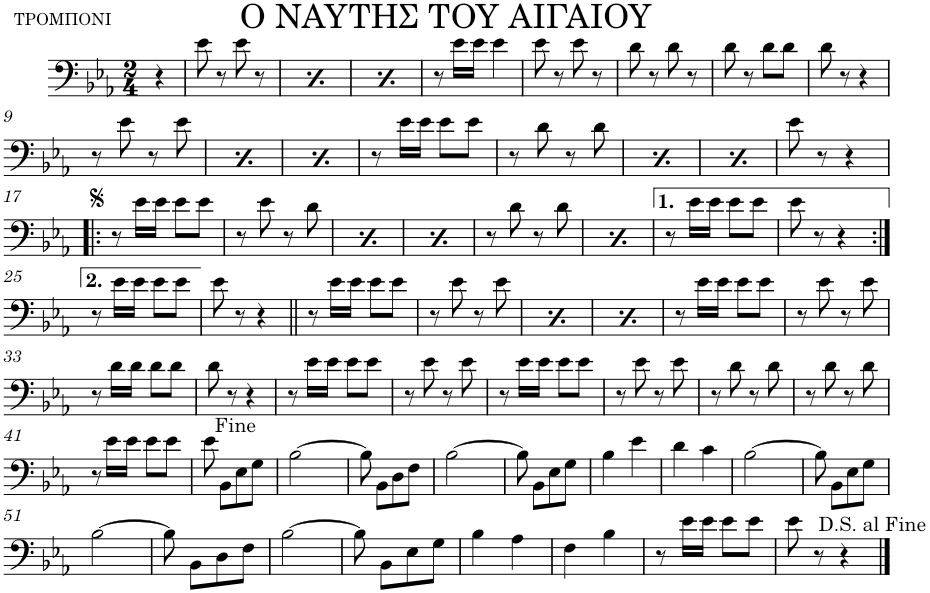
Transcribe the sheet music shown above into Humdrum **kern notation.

**kern
*part1
*staff1
*I"Trombone
*I'Tbn.
*clefF4
*k[b-e-a-]
*M2/4
=
4r
=1
8e-\
8r
8e-\
8r
=2
8e-\
8r
8e-\
8r
=3
8e-\
8r
8e-\
8r
=4
8r
16e-\LL
16e-\JJ
4e-\
=5
8e-\
8r
8e-\
8r
=6
8d\
8r
8d\
8r
=7
8d\
8r
8d\L
8d\J
=8
8d\
8r
4r
!!LO:LB:g=z
=9
8r
8e-\
8r
8e-\
=10
8r
8e-\
8r
8e-\
=11
8r
8e-\
8r
8e-\
=12
8r
16e-\LL
16e-\JJ
8e-\L
8e-\J
=13
8r
8d\
8r
8d\
=14
8r
8d\
8r
8d\
=15
8r
8d\
8r
8d\
=16
8e-\
8r
4r
!!LO:LB:g=z
=17!|:
8r
16e-\LL
16e-\JJ
8e-\L
8e-\J
=18
8r
8e-\
8r
8d\
=19
8r
8e-\
8r
8d\
=20
8r
8e-\
8r
8d\
=21
8r
8d\
8r
8d\
=22
8r
8d\
8r
8d\
=23
8r
16e-\LL
16e-\JJ
8e-\L
8e-\J
=24
8e-\
8r
4r
!!LO:LB:g=z
=25:|!
8r
16e-\LL
16e-\JJ
8e-\L
8e-\J
=26
8e-\
8r
4r
=27||
8r
16e-\LL
16e-\JJ
8e-\L
8e-\J
=28
8r
8e-\
8r
8e-\
=29
8r
8e-\
8r
8e-\
=30
8r
8e-\
8r
8e-\
=31
8r
16e-\LL
16e-\JJ
8e-\L
8e-\J
=32
8r
8e-\
8r
8e-\
!!LO:LB:g=z
=33
8r
16d\LL
16d\JJ
8d\L
8d\J
=34
8d\
8r
4r
=35
8r
16e-\LL
16e-\JJ
8e-\L
8e-\J
=36
8r
8e-\
8r
8e-\
=37
8r
16e-\LL
16e-\JJ
8e-\L
8e-\J
=38
8r
8e-\
8r
8e-\
=39
8r
8d\
8r
8d\
=40
8r
8d\
8r
8d\
!!LO:LB:g=z
=41
8r
16e-\LL
16e-\JJ
8e-\L
8e-\J
=42
8e-\
8BB-\L
8E-\
8G\J
=43
[2B-\
=44
8B-\]
8BB-\L
8D\
8F\J
=45
[2B-\
=46
8B-\]
8BB-\L
8E-\
8G\J
=47
4B-\
4e-\
=48
4d\
4c\
=49
[2B-\
=50
8B-\]
8BB-\L
8E-\
8G\J
!!LO:LB:g=z
=51
[2B-\
=52
8B-\]
8BB-\L
8D\
8F\J
=53
[2B-\
=54
8B-\]
8BB-\L
8E-\
8G\J
=55
4B-\
4A-\
=56
4F\
4B-\
=57
8r
16e-\LL
16e-\JJ
8e-\L
8e-\J
=58
8e-\
8r
4r
==
*-
